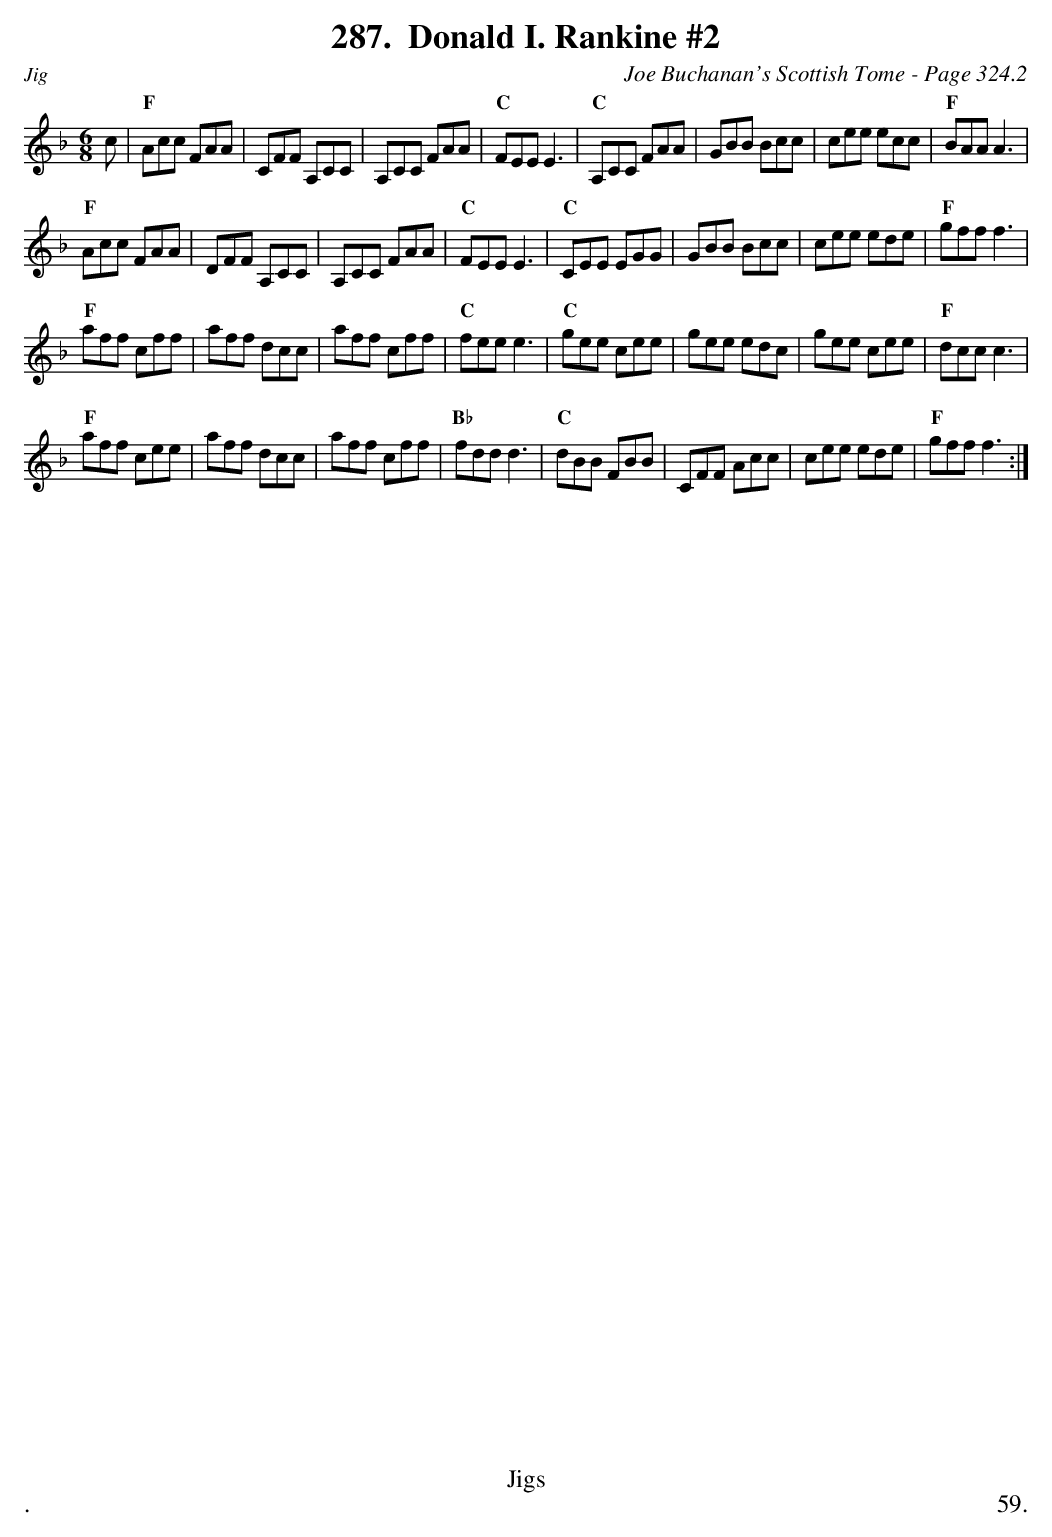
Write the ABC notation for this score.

X:1
T:Donald I. Rankine #2
C:Joe Buchanan's Scottish Tome - Page 324.2
L:1/8
M:6/8
K:F
c | "F" Acc FAA | CFF A,CC | A,CC FAA | "C" FEE E3 | \
"C" A,CC FAA | GBB Bcc | cee ecc | "F" BAA A3 |
"F" Acc FAA | DFF A,CC | A,CC FAA | "C" FEE E3 | \
"C" CEE EGG | GBB Bcc | cee ede | "F" gff f3 |
"F" aff cff | aff dcc | aff cff | "C" fee e3 | \
"C" gee cee | gee edc | gee cee | "F" dcc c3 |
"F" aff cee | aff dcc | aff cff | "Bb" fdd d3 | \
"C" dBB FBB | CFF Acc | cee ede | "F" gff f3 :|
